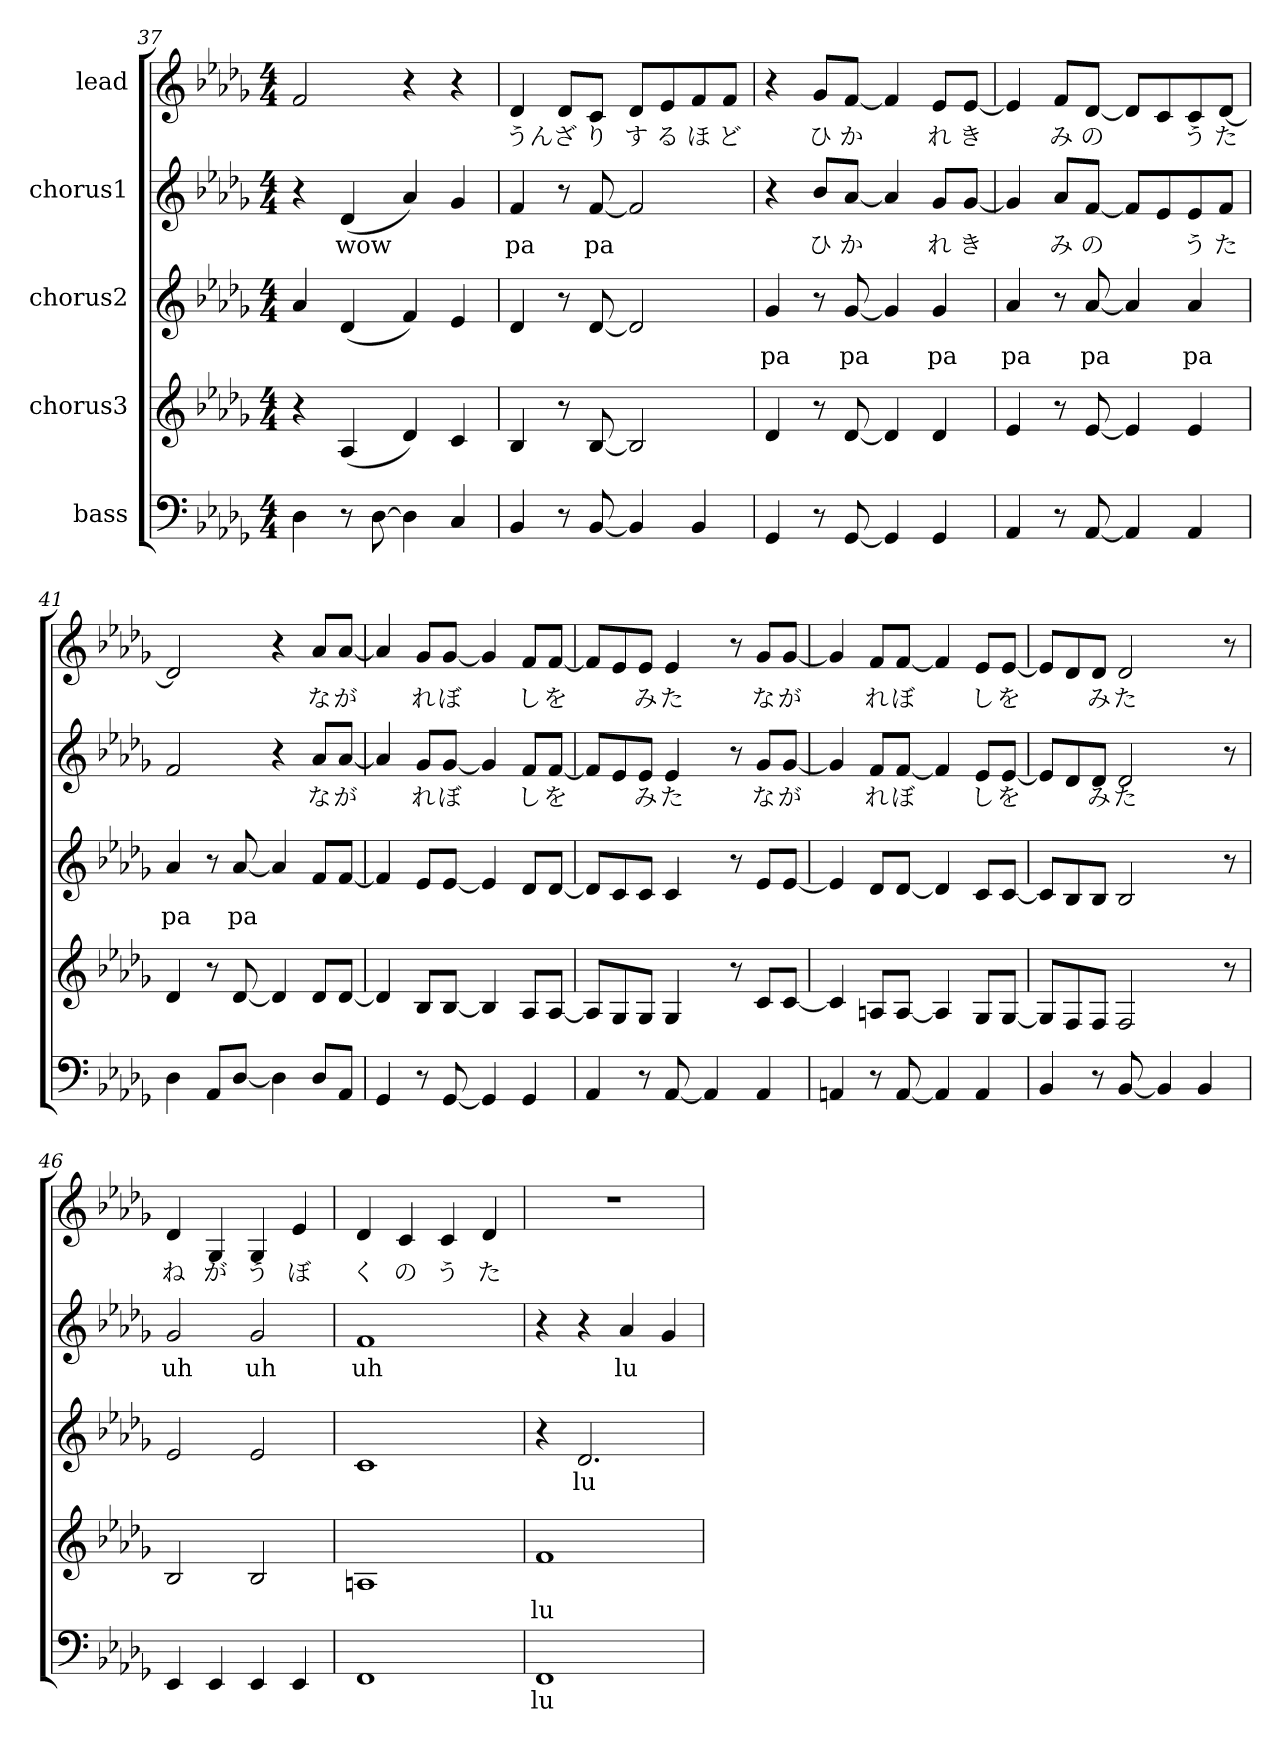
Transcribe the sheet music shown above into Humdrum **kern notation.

**kern	**text	**kern	**text	**kern	**text	**kern	**text	**kern	**text
*part5	*part5	*part4	*part4	*part3	*part3	*part2	*part2	*part1	*part1
*staff5	*staff5	*staff4	*staff4	*staff3	*staff3	*staff2	*staff2	*staff1	*staff1
*I"bass	*	*I"chorus3	*	*I"chorus2	*	*I"chorus1	*	*I"lead	*
*clefF4	*	*clefG2	*	*clefG2	*	*clefG2	*	*clefG2	*
*k[b-e-a-d-g-]	*	*k[b-e-a-d-g-]	*	*k[b-e-a-d-g-]	*	*k[b-e-a-d-g-]	*	*k[b-e-a-d-g-]	*
*M4/4	*	*M4/4	*	*M4/4	*	*M4/4	*	*M4/4	*
=37	=37	=37	=37	=37	=37	=37	=37	=37	=37
4D-	.	4r	.	4a-	.	4r	.	2f	.
8r	.	(4A-	.	(4d-	.	(4d-	wow	.	.
[8D-	.	.	.	.	.	.	.	.	.
4D-]	.	4d-)	.	4f)	.	4a-)	.	4r	.
4C	.	4c	.	4e-	.	4g-	.	4r	.
=38	=38	=38	=38	=38	=38	=38	=38	=38	=38
4BB-	.	4B-	.	4d-	.	4f	pa	4d-	うん
8r	.	8r	.	8r	.	8r	.	8d-L	ざ
[8BB-	.	[8B-	.	[8d-	.	[8f	pa	8cJ	り
4BB-]	.	2B-]	.	2d-]	.	2f]	.	8d-L	す
.	.	.	.	.	.	.	.	8e-	る
4BB-	.	.	.	.	.	.	.	8f	ほ
.	.	.	.	.	.	.	.	8fJ	ど
=39	=39	=39	=39	=39	=39	=39	=39	=39	=39
4GG-	.	4d-	.	4g-	pa	4r	.	4r	.
8r	.	8r	.	8r	.	8b-L	ひ	8g-L	ひ
[8GG-	.	[8d-	.	[8g-	pa	[8a-J	か	[8fJ	か
4GG-]	.	4d-]	.	4g-]	.	4a-]	.	4f]	.
4GG-	.	4d-	.	4g-	pa	8g-L	れ	8e-L	れ
.	.	.	.	.	.	[8g-J	き	[8e-J	き
=40	=40	=40	=40	=40	=40	=40	=40	=40	=40
4AA-	.	4e-	.	4a-	pa	4g-]	.	4e-]	.
8r	.	8r	.	8r	.	8a-L	み	8fL	み
[8AA-	.	[8e-	.	[8a-	pa	[8fJ	の	[8d-J	の
4AA-]	.	4e-]	.	4a-]	.	8fL]	.	8d-L]	.
.	.	.	.	.	.	8e-	.	8c	.
4AA-	.	4e-	.	4a-	pa	8e-	う	8c	う
.	.	.	.	.	.	8fJ	た	[8d-J	た
=41	=41	=41	=41	=41	=41	=41	=41	=41	=41
4D-	.	4d-	.	4a-	pa	2f	.	2d-]	.
8AA-L	.	8r	.	8r	.	.	.	.	.
[8D-J	.	[8d-	.	[8a-	pa	.	.	.	.
4D-]	.	4d-]	.	4a-]	.	4r	.	4r	.
8D-L	.	8d-L	.	8fL	.	8a-L	な	8a-L	な
8AA-J	.	[8d-J	.	[8fJ	.	[8a-J	が	[8a-J	が
=42	=42	=42	=42	=42	=42	=42	=42	=42	=42
4GG-	.	4d-]	.	4f]	.	4a-]	.	4a-]	.
8r	.	8B-L	.	8e-L	.	8g-L	れ	8g-L	れ
[8GG-	.	[8B-J	.	[8e-J	.	[8g-J	ぼ	[8g-J	ぼ
4GG-]	.	4B-]	.	4e-]	.	4g-]	.	4g-]	.
4GG-	.	8A-L	.	8d-L	.	8fL	し	8fL	し
.	.	[8A-J	.	[8d-J	.	[8fJ	を	[8fJ	を
=43	=43	=43	=43	=43	=43	=43	=43	=43	=43
4AA-	.	8A-L]	.	8d-L]	.	8fL]	.	8fL]	.
.	.	8G-	.	8c	.	8e-	.	8e-	.
8r	.	8G-J	.	8cJ	.	8e-J	み	8e-J	み
[8AA-	.	4G-	.	4c	.	4e-	た	4e-	た
4AA-]	.	.	.	.	.	.	.	.	.
.	.	8r	.	8r	.	8r	.	8r	.
4AA-	.	8cL	.	8e-L	.	8g-L	な	8g-L	な
.	.	[8cJ	.	[8e-J	.	[8g-J	が	[8g-J	が
=44	=44	=44	=44	=44	=44	=44	=44	=44	=44
4AAn	.	4c]	.	4e-]	.	4g-]	.	4g-]	.
8r	.	8AnL	.	8d-L	.	8fL	れ	8fL	れ
[8AA	.	[8AJ	.	[8d-J	.	[8fJ	ぼ	[8fJ	ぼ
4AA]	.	4A]	.	4d-]	.	4f]	.	4f]	.
4AA	.	8G-L	.	8cL	.	8e-L	し	8e-L	し
.	.	[8G-J	.	[8cJ	.	[8e-J	を	[8e-J	を
=45	=45	=45	=45	=45	=45	=45	=45	=45	=45
4BB-	.	8G-L]	.	8cL]	.	8e-L]	.	8e-L]	.
.	.	8F	.	8B-	.	8d-	.	8d-	.
8r	.	8FJ	.	8B-J	.	8d-J	み	8d-J	み
[8BB-	.	2F	.	2B-	.	2d-	た	2d-	た
4BB-]	.	.	.	.	.	.	.	.	.
4BB-	.	.	.	.	.	.	.	.	.
.	.	8r	.	8r	.	8r	.	8r	.
=46	=46	=46	=46	=46	=46	=46	=46	=46	=46
4EE-	.	2B-	.	2e-	.	2g-	uh	4d-	ね
4EE-	.	.	.	.	.	.	.	4G-	が
4EE-	.	2B-	.	2e-	.	2g-	uh	4G-	う
4EE-	.	.	.	.	.	.	.	4e-	ぼ
=47	=47	=47	=47	=47	=47	=47	=47	=47	=47
1FF	.	1An	.	1c	.	1f	uh	4d-	く
.	.	.	.	.	.	.	.	4c	の
.	.	.	.	.	.	.	.	4c	う
.	.	.	.	.	.	.	.	4d-	た
=48	=48	=48	=48	=48	=48	=48	=48	=48	=48
1FF	lu	1f	lu	4r	.	4r	.	1r	.
.	.	.	.	2.d-	lu	4r	.	.	.
.	.	.	.	.	.	4a-	lu	.	.
.	.	.	.	.	.	4g-	.	.	.
=	=	=	=	=	=	=	=	=	=
*-	*-	*-	*-	*-	*-	*-	*-	*-	*-
